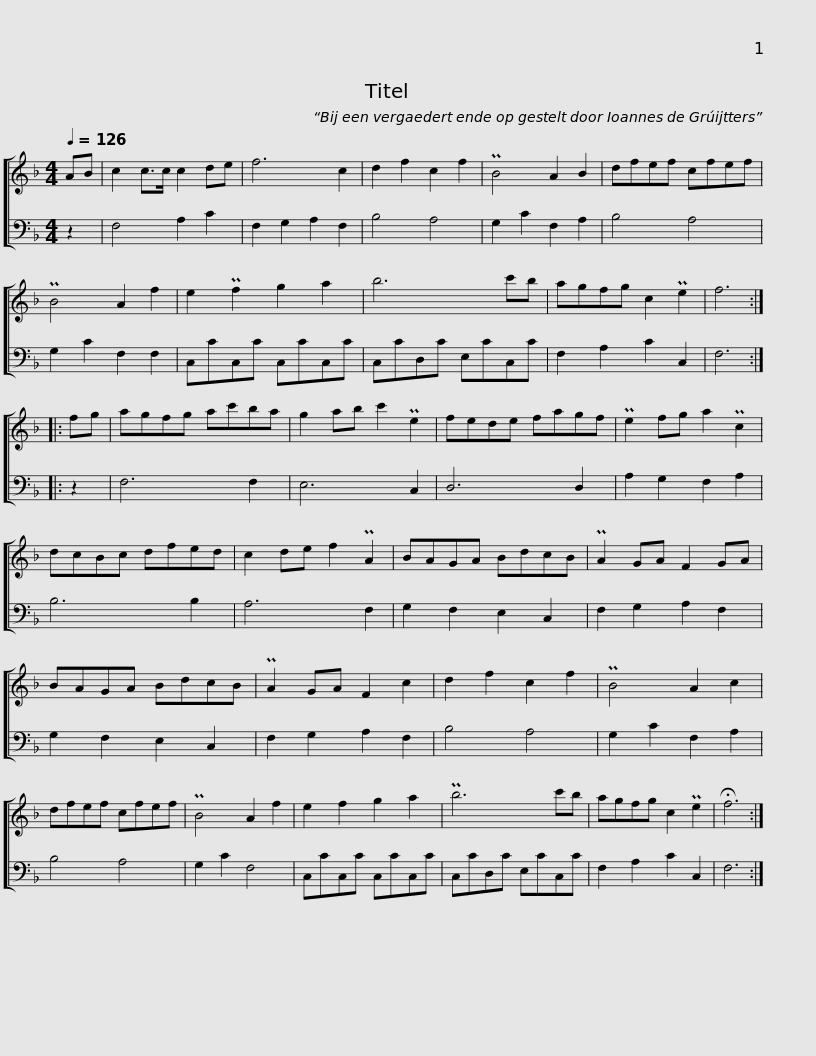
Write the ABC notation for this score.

X:1
%%score [ 1 2 ]
L:1/8
Q:1/4=126
M:4/4
I:linebreak $
K:F
V:1 treble
V:2 bass
V:1
 AB | c2 c>c c2 de | f6 c2 | d2 f2 c2 f2 | PB4 A2 B2 | %5
 dfef cfef |$ PB4 A2 f2 | e2 Pf2 g2 a2 | b6 c'b | agfg c2 Pe2 | %10
 f6 ::$ fg | agfg ac'ba | g2 ab c'2 Pe2 | fede fagf | %15
 Pe2 fg a2 Pc2 | dcBc dfed | c2 de f2 PA2 |$ BAGA BdcB | PA2 GA F2 GA | %20
 BAGA BdcB | PA2 GA F2 c2 | d2 f2 c2 f2 | PB4 A2 c2 | dfef cfef |$ %25
 PB4 A2 f2 | e2 f2 g2 a2 | Pb6 c'b | agfg c2 Pe2 | !fermata!f6 :| %30
V:2
 z2 | F,4 A,2 C2 | F,2 G,2 A,2 F,2 | B,4 A,4 | G,2 C2 F,2 A,2 | %5
 B,4 A,4 |$ G,2 C2 F,2 F,2 | C,CC,C C,CC,C | C,CD,C E,CC,C | F,2 A,2 C2 C,2 | %10
 F,6 ::$ z2 | F,6 F,2 | E,6 C,2 | D,6 D,2 | %15
 A,2 G,2 F,2 A,2 | B,6 B,2 | A,6 F,2 |$ G,2 F,2 E,2 C,2 | F,2 G,2 A,2 F,2 | %20
 G,2 F,2 E,2 C,2 | F,2 G,2 A,2 F,2 | B,4 A,4 | G,2 C2 F,2 A,2 | B,4 A,4 |$ %25
 G,2 C2 F,4 | C,CC,C C,CC,C | C,CD,C E,CC,C | F,2 A,2 C2 C,2 | F,6 :| %30
